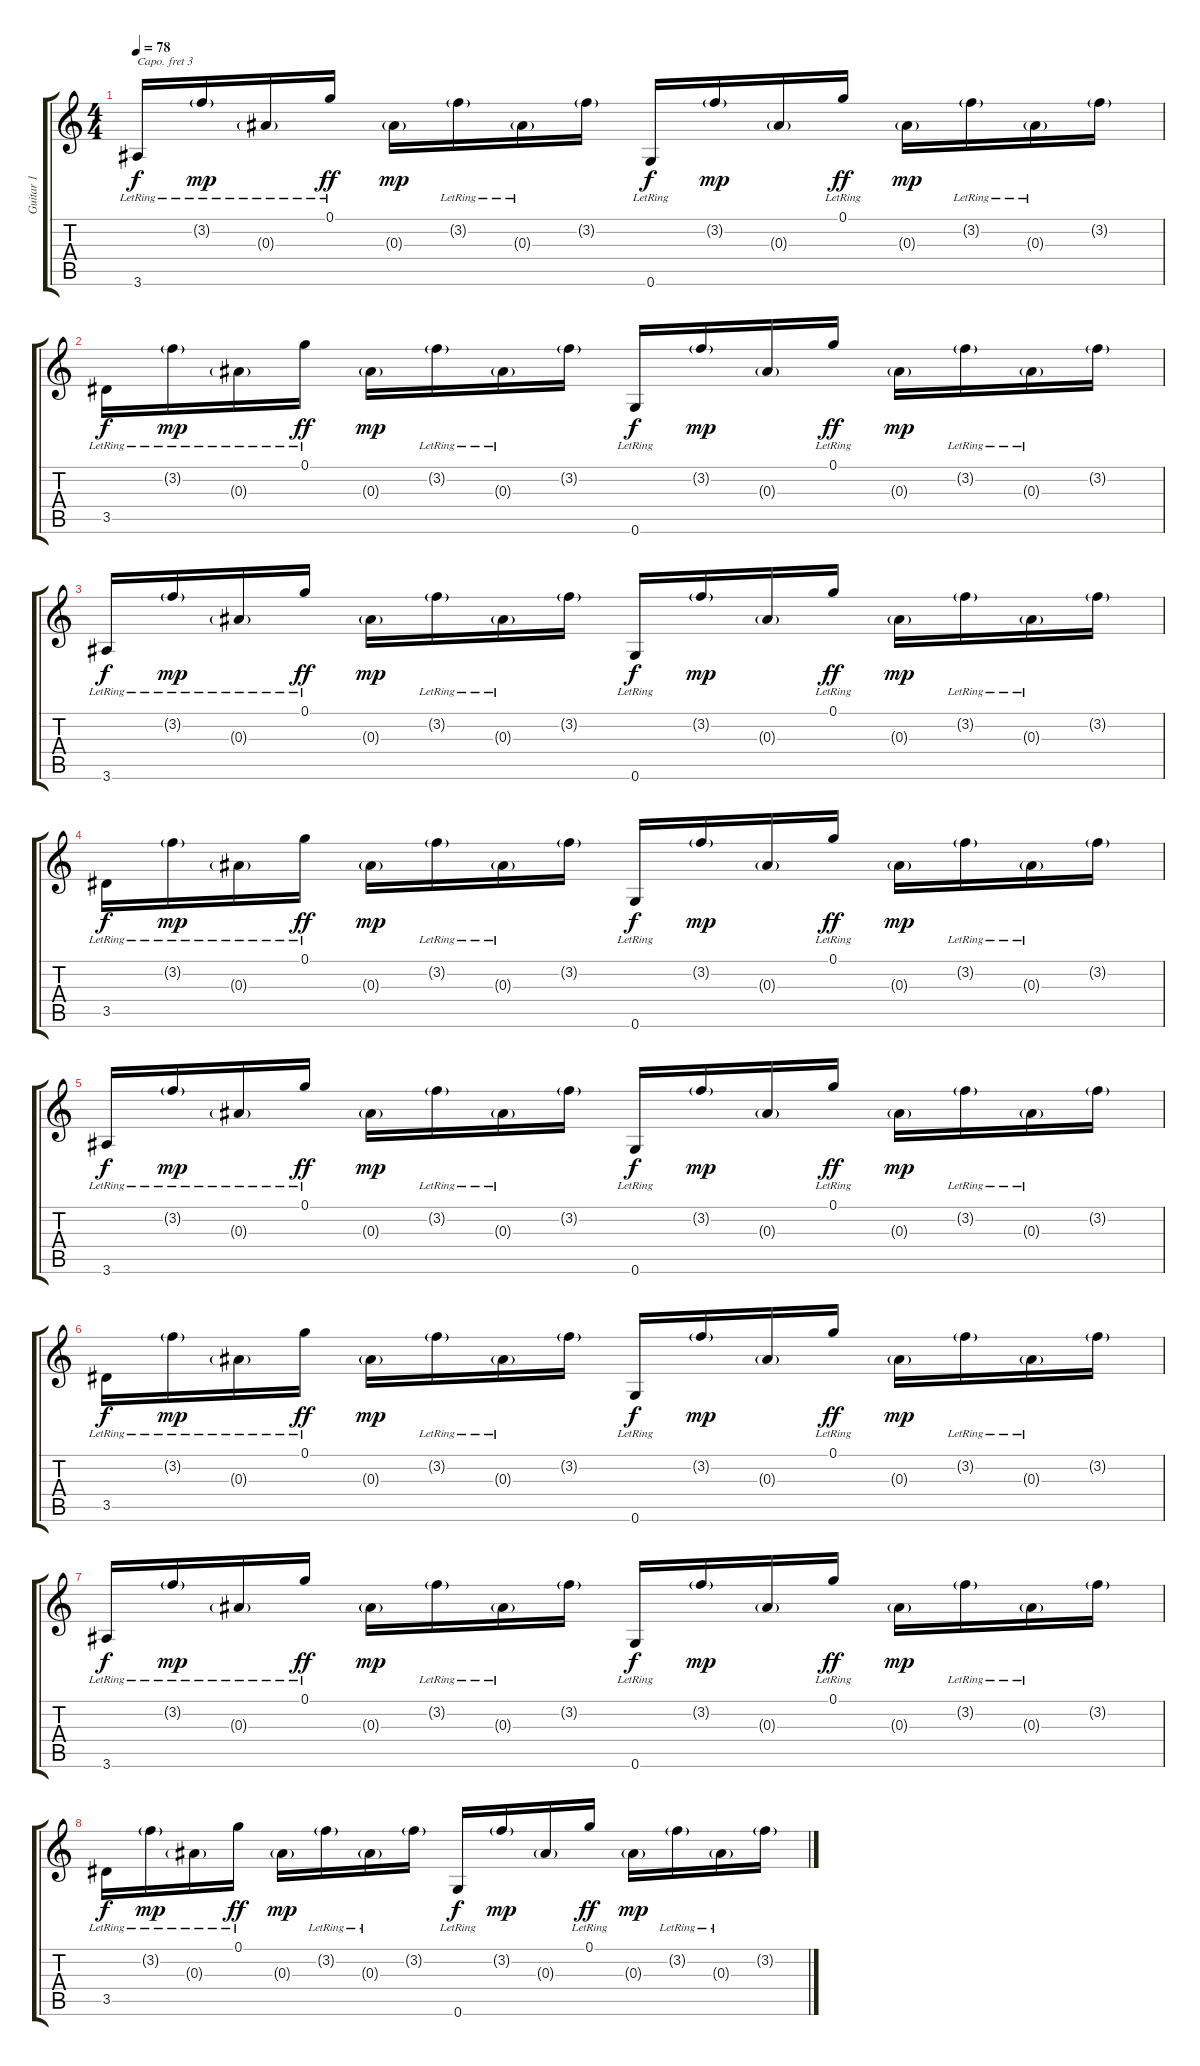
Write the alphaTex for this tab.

\track ("Guitar 1" "Guitar 1") {instrument acousticguitarsteel}
\staff {score tabs}
\capo 3
\tuning (E4 B3 G3 D3 A2 E2) {hide}
\ts (4 4)
\tempo 78
\clef g2
\ks c
3.6{lr}.16{dy f} 3.2{g lr}.16{dy mp} 0.3{g lr}.16 0.1{lr}.16{dy ff} 0.3{g}.16{dy mp} 3.2{g lr}.16 0.3{g lr}.16 3.2{g}.16 0.6{lr}.16{dy f} 3.2{g}.16{dy mp} 0.3{g}.16 0.1{lr}.16{dy ff} 0.3{g}.16{dy mp} 3.2{g lr}.16 0.3{g lr}.16 3.2{g}.16 |
3.5{lr}.16{dy f} 3.2{g lr}.16{dy mp} 0.3{g lr}.16 0.1{lr}.16{dy ff} 0.3{g}.16{dy mp} 3.2{g lr}.16 0.3{g lr}.16 3.2{g}.16 0.6{lr}.16{dy f} 3.2{g}.16{dy mp} 0.3{g}.16 0.1{lr}.16{dy ff} 0.3{g}.16{dy mp} 3.2{g lr}.16 0.3{g lr}.16 3.2{g}.16 |
3.6{lr}.16{dy f} 3.2{g lr}.16{dy mp} 0.3{g lr}.16 0.1{lr}.16{dy ff} 0.3{g}.16{dy mp} 3.2{g lr}.16 0.3{g lr}.16 3.2{g}.16 0.6{lr}.16{dy f} 3.2{g}.16{dy mp} 0.3{g}.16 0.1{lr}.16{dy ff} 0.3{g}.16{dy mp} 3.2{g lr}.16 0.3{g lr}.16 3.2{g}.16 |
3.5{lr}.16{dy f} 3.2{g lr}.16{dy mp} 0.3{g lr}.16 0.1{lr}.16{dy ff} 0.3{g}.16{dy mp} 3.2{g lr}.16 0.3{g lr}.16 3.2{g}.16 0.6{lr}.16{dy f} 3.2{g}.16{dy mp} 0.3{g}.16 0.1{lr}.16{dy ff} 0.3{g}.16{dy mp} 3.2{g lr}.16 0.3{g lr}.16 3.2{g}.16 |
3.6{lr}.16{dy f} 3.2{g lr}.16{dy mp} 0.3{g lr}.16 0.1{lr}.16{dy ff} 0.3{g}.16{dy mp} 3.2{g lr}.16 0.3{g lr}.16 3.2{g}.16 0.6{lr}.16{dy f} 3.2{g}.16{dy mp} 0.3{g}.16 0.1{lr}.16{dy ff} 0.3{g}.16{dy mp} 3.2{g lr}.16 0.3{g lr}.16 3.2{g}.16 |
3.5{lr}.16{dy f} 3.2{g lr}.16{dy mp} 0.3{g lr}.16 0.1{lr}.16{dy ff} 0.3{g}.16{dy mp} 3.2{g lr}.16 0.3{g lr}.16 3.2{g}.16 0.6{lr}.16{dy f} 3.2{g}.16{dy mp} 0.3{g}.16 0.1{lr}.16{dy ff} 0.3{g}.16{dy mp} 3.2{g lr}.16 0.3{g lr}.16 3.2{g}.16 |
3.6{lr}.16{dy f} 3.2{g lr}.16{dy mp} 0.3{g lr}.16 0.1{lr}.16{dy ff} 0.3{g}.16{dy mp} 3.2{g lr}.16 0.3{g lr}.16 3.2{g}.16 0.6{lr}.16{dy f} 3.2{g}.16{dy mp} 0.3{g}.16 0.1{lr}.16{dy ff} 0.3{g}.16{dy mp} 3.2{g lr}.16 0.3{g lr}.16 3.2{g}.16 |
3.5{lr}.16{dy f} 3.2{g lr}.16{dy mp} 0.3{g lr}.16 0.1{lr}.16{dy ff} 0.3{g}.16{dy mp} 3.2{g lr}.16 0.3{g lr}.16 3.2{g}.16 0.6{lr}.16{dy f} 3.2{g}.16{dy mp} 0.3{g}.16 0.1{lr}.16{dy ff} 0.3{g}.16{dy mp} 3.2{g lr}.16 0.3{g lr}.16 3.2{g}.16
